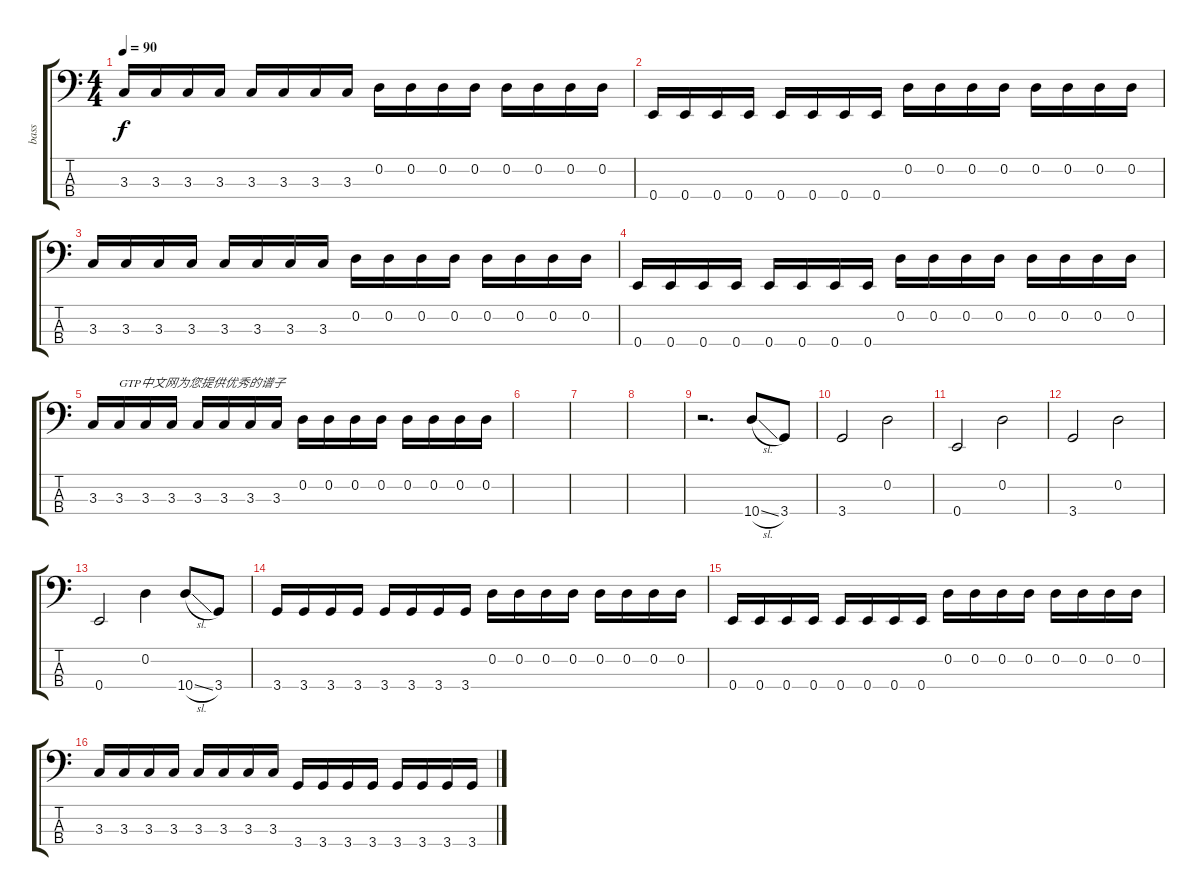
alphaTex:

\track ("bass" "bass") {instrument electricbassfinger}
\staff {score tabs}
\tuning (G2 D2 A1 E1) {hide}
\ts (4 4)
\tempo 90
\clef f4
\ks c
3.3.16{dy f} 3.3.16 3.3.16 3.3.16 3.3.16 3.3.16 3.3.16 3.3.16 0.2.16 0.2.16 0.2.16 0.2.16 0.2.16 0.2.16 0.2.16 0.2.16 |
0.4.16 0.4.16 0.4.16 0.4.16 0.4.16 0.4.16 0.4.16 0.4.16 0.2.16 0.2.16 0.2.16 0.2.16 0.2.16 0.2.16 0.2.16 0.2.16 |
3.3.16 3.3.16 3.3.16 3.3.16 3.3.16 3.3.16 3.3.16 3.3.16 0.2.16 0.2.16 0.2.16 0.2.16 0.2.16 0.2.16 0.2.16 0.2.16 |
0.4.16 0.4.16 0.4.16 0.4.16 0.4.16 0.4.16 0.4.16 0.4.16 0.2.16 0.2.16 0.2.16 0.2.16 0.2.16 0.2.16 0.2.16 0.2.16 |
3.3.16 3.3.16{txt "GTP中文网为您提供优秀的谱子"} 3.3.16 3.3.16 3.3.16 3.3.16 3.3.16 3.3.16 0.2.16 0.2.16 0.2.16 0.2.16 0.2.16 0.2.16 0.2.16 0.2.16 |
|
|
|
r.2{d} 10.4{sl}.8 3.4.8 |
3.4.2 0.2.2 |
0.4.2 0.2.2 |
3.4.2 0.2.2 |
0.4.2 0.2.4 10.4{sl}.8 3.4.8 |
3.4.16 3.4.16 3.4.16 3.4.16 3.4.16 3.4.16 3.4.16 3.4.16 0.2.16 0.2.16 0.2.16 0.2.16 0.2.16 0.2.16 0.2.16 0.2.16 |
0.4.16 0.4.16 0.4.16 0.4.16 0.4.16 0.4.16 0.4.16 0.4.16 0.2.16 0.2.16 0.2.16 0.2.16 0.2.16 0.2.16 0.2.16 0.2.16 |
3.3.16 3.3.16 3.3.16 3.3.16 3.3.16 3.3.16 3.3.16 3.3.16 3.4.16 3.4.16 3.4.16 3.4.16 3.4.16 3.4.16 3.4.16 3.4.16
